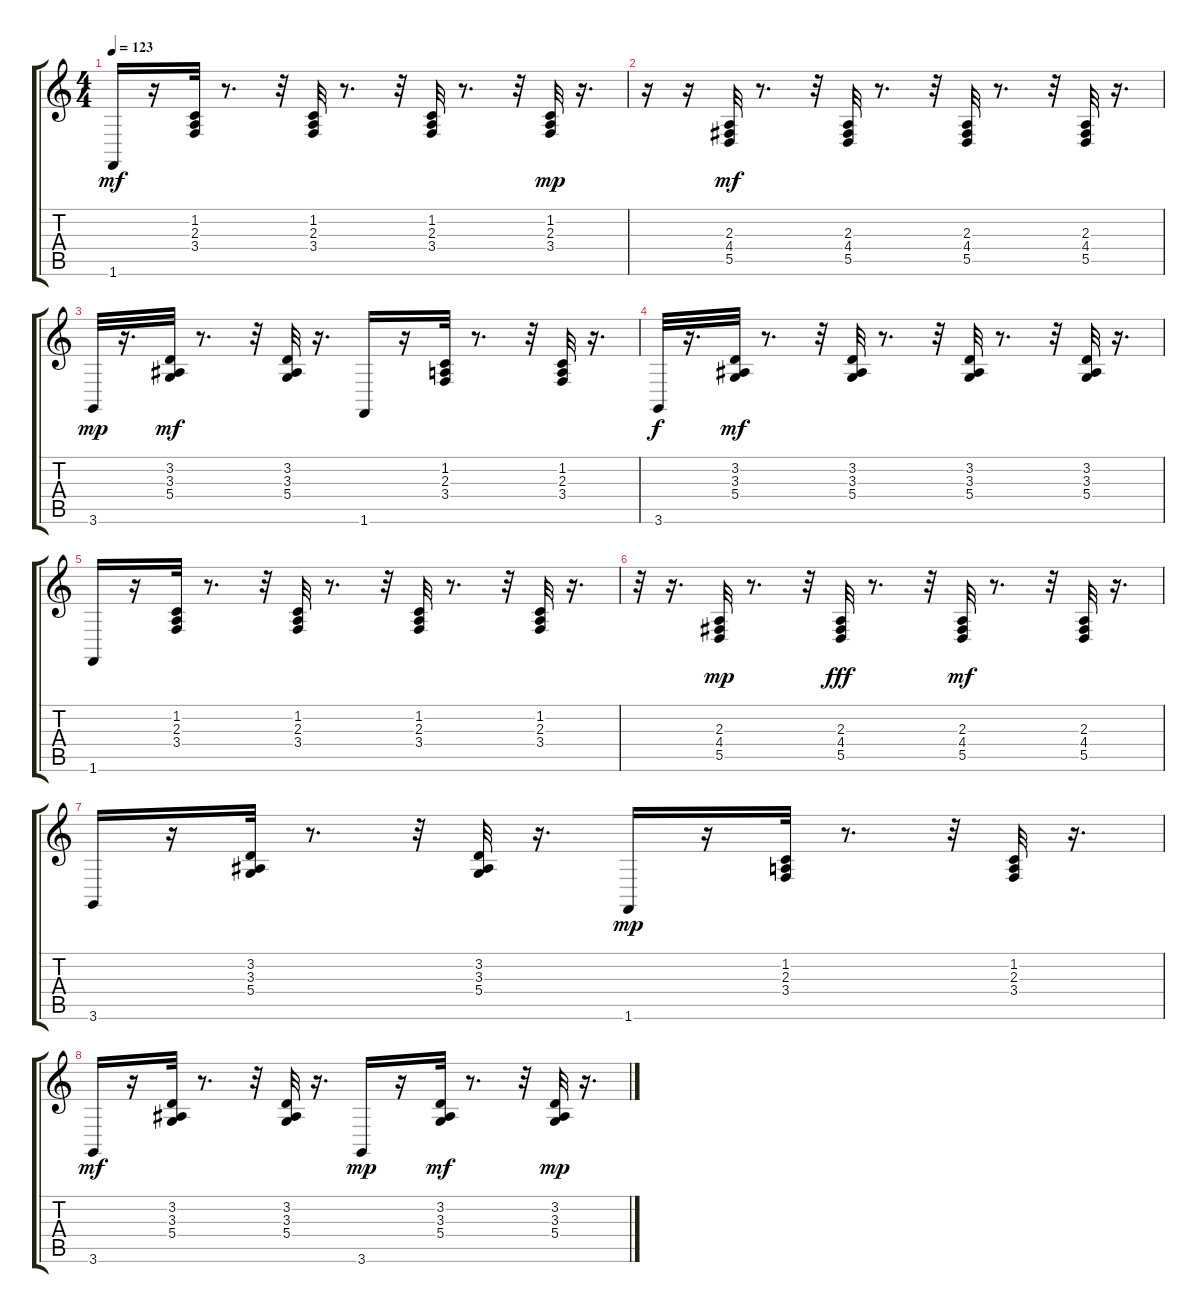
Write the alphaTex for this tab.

\track "" {instrument cello}
\staff {score tabs}
\tuning (E4 B3 G3 D3 A2 E2) {hide}
\ts (4 4)
\tempo 123
\clef g2
\ks c
1.6.16{dy mf} r.16 (1.2 2.3 3.4).32 r.8{d} r.32 (1.2 2.3 3.4).32 r.8{d} r.32 (1.2 2.3 3.4).32 r.8{d} r.32 (1.2 2.3 3.4).32{dy mp} r.16{d} |
r.16 r.16 (2.3 4.4 5.5).32{dy mf} r.8{d} r.32 (2.3 4.4 5.5).32 r.8{d} r.32 (2.3 4.4 5.5).32 r.8{d} r.32 (2.3 4.4 5.5).32 r.16{d} |
3.6.32{dy mp} r.16{d} (3.2 3.3 5.4).32{dy mf} r.8{d} r.32 (3.2 3.3 5.4).32 r.16{d} 1.6.16 r.16 (1.2 2.3 3.4).32 r.8{d} r.32 (1.2 2.3 3.4).32 r.16{d} |
3.6.32{dy f} r.16{d} (3.2 3.3 5.4).32{dy mf} r.8{d} r.32 (3.2 3.3 5.4).32 r.8{d} r.32 (3.2 3.3 5.4).32 r.8{d} r.32 (3.2 3.3 5.4).32 r.16{d} |
1.6.16 r.16 (1.2 2.3 3.4).32 r.8{d} r.32 (1.2 2.3 3.4).32 r.8{d} r.32 (1.2 2.3 3.4).32 r.8{d} r.32 (1.2 2.3 3.4).32 r.16{d} |
r.32 r.16{d} (2.3 4.4 5.5).32{dy mp} r.8{d} r.32 (2.3 4.4 5.5).32{dy fff} r.8{d} r.32 (2.3 4.4 5.5).32{dy mf} r.8{d} r.32 (2.3 4.4 5.5).32 r.16{d} |
3.6.16 r.16 (3.2 3.3 5.4).32 r.8{d} r.32 (3.2 3.3 5.4).32 r.16{d} 1.6.16{dy mp} r.16 (1.2 2.3 3.4).32 r.8{d} r.32 (1.2 2.3 3.4).32 r.16{d} |
3.6.16{dy mf} r.16 (3.2 3.3 5.4).32 r.8{d} r.32 (3.2 3.3 5.4).32 r.16{d} 3.6.16{dy mp} r.16 (3.2 3.3 5.4).32{dy mf} r.8{d} r.32 (3.2 3.3 5.4).32{dy mp} r.16{d}
